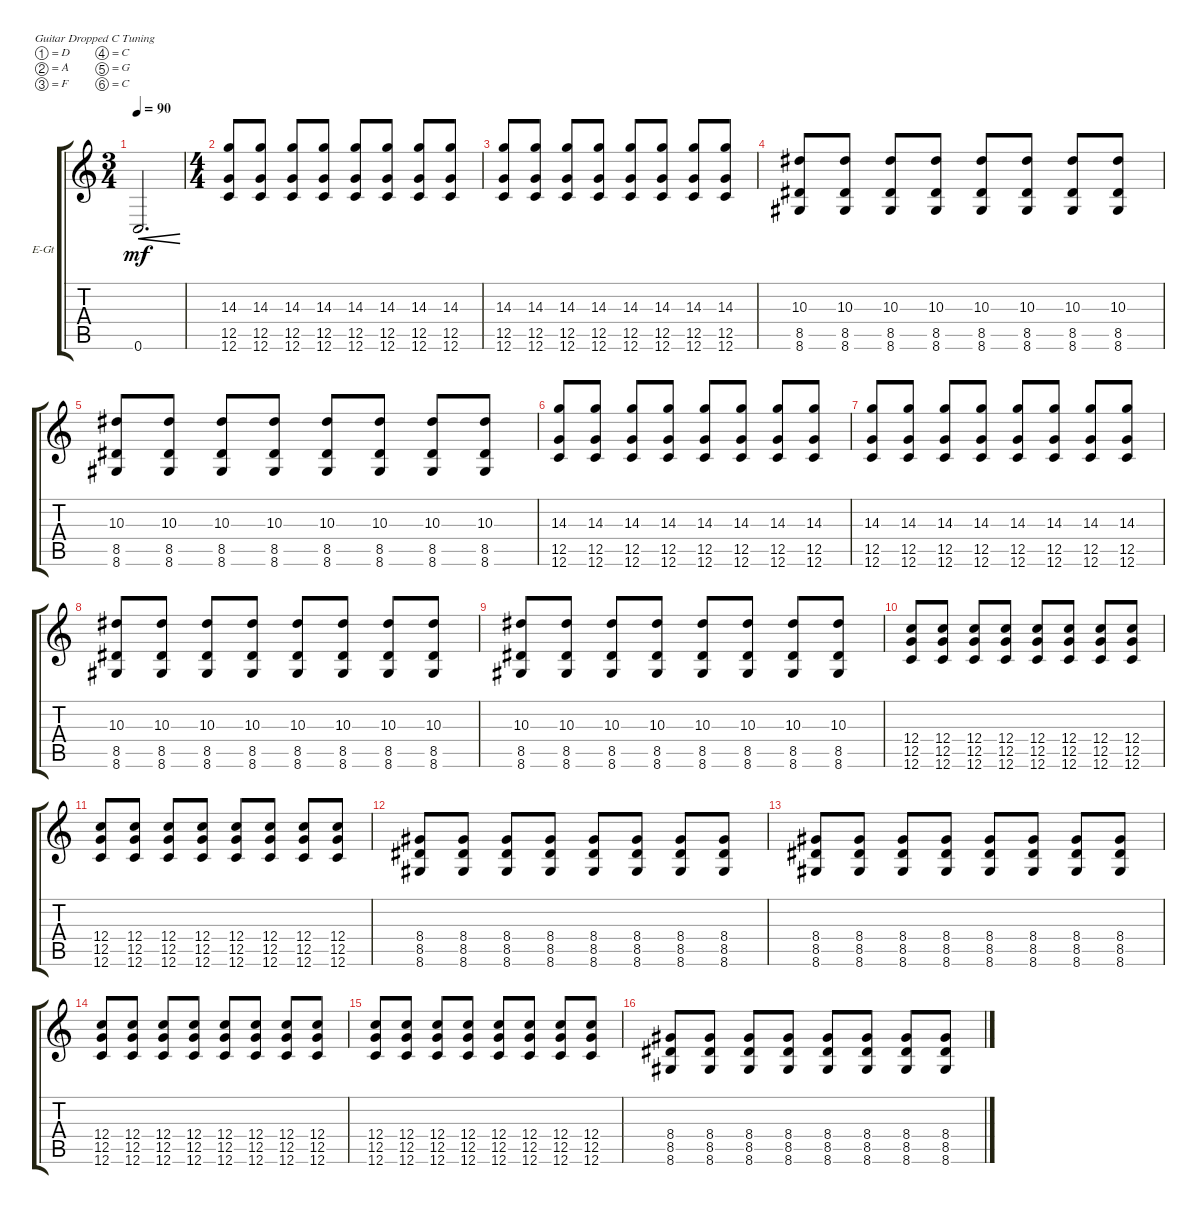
\defaultSystemsLayout 4
\bracketExtendMode groupsimilarinstruments
\firstSystemTrackNameOrientation horizontal
\otherSystemsTrackNameOrientation horizontal
\track ("Electric Guitar" "E-Gt") {instrument overdrivenguitar}
\staff {score tabs}
\tuning (D4 A3 F3 C3 G2 C2)
\ts (3 4)
\tempo 90
\clef g2
\ks c
0.6.2{d cre dy mf instrument overdrivenguitar} |
\ts (4 4)
(12.5 12.6 14.3).8 (12.5 12.6 14.3).8 (12.5 12.6 14.3).8 (12.5 12.6 14.3).8 (12.5 12.6 14.3).8 (12.5 12.6 14.3).8 (12.5 12.6 14.3).8 (12.5 12.6 14.3).8 |
(12.5 12.6 14.3).8 (12.5 12.6 14.3).8 (12.5 12.6 14.3).8 (12.5 12.6 14.3).8 (12.5 12.6 14.3).8 (12.5 12.6 14.3).8 (12.5 12.6 14.3).8 (12.5 12.6 14.3).8 |
(8.5 10.3 8.6).8 (8.5 10.3 8.6).8 (8.5 10.3 8.6).8 (8.5 10.3 8.6).8 (8.5 10.3 8.6).8 (8.5 10.3 8.6).8 (8.5 10.3 8.6).8 (8.5 10.3 8.6).8 |
(8.5 10.3 8.6).8 (8.5 10.3 8.6).8 (8.5 10.3 8.6).8 (8.5 10.3 8.6).8 (8.5 10.3 8.6).8 (8.5 10.3 8.6).8 (8.5 10.3 8.6).8 (8.5 10.3 8.6).8 |
(12.5 12.6 14.3).8 (12.5 12.6 14.3).8 (12.5 12.6 14.3).8 (12.5 12.6 14.3).8 (12.5 12.6 14.3).8 (12.5 12.6 14.3).8 (12.5 12.6 14.3).8 (12.5 12.6 14.3).8 |
(12.5 12.6 14.3).8 (12.5 12.6 14.3).8 (12.5 12.6 14.3).8 (12.5 12.6 14.3).8 (12.5 12.6 14.3).8 (12.5 12.6 14.3).8 (12.5 12.6 14.3).8 (12.5 12.6 14.3).8 |
(8.5 10.3 8.6).8 (8.5 10.3 8.6).8 (8.5 10.3 8.6).8 (8.5 10.3 8.6).8 (8.5 10.3 8.6).8 (8.5 10.3 8.6).8 (8.5 10.3 8.6).8 (8.5 10.3 8.6).8 |
(8.5 10.3 8.6).8 (8.5 10.3 8.6).8 (8.5 10.3 8.6).8 (8.5 10.3 8.6).8 (8.5 10.3 8.6).8 (8.5 10.3 8.6).8 (8.5 10.3 8.6).8 (8.5 10.3 8.6).8 |
(12.6 12.5 12.4).8 (12.6 12.5 12.4).8 (12.6 12.5 12.4).8 (12.6 12.5 12.4).8 (12.6 12.5 12.4).8 (12.6 12.5 12.4).8 (12.6 12.5 12.4).8 (12.6 12.5 12.4).8 |
(12.6 12.5 12.4).8 (12.6 12.5 12.4).8 (12.6 12.5 12.4).8 (12.6 12.5 12.4).8 (12.6 12.5 12.4).8 (12.6 12.5 12.4).8 (12.6 12.5 12.4).8 (12.6 12.5 12.4).8 |
(8.5 8.6 8.4).8 (8.5 8.6 8.4).8 (8.5 8.6 8.4).8 (8.5 8.6 8.4).8 (8.5 8.6 8.4).8 (8.5 8.6 8.4).8 (8.5 8.6 8.4).8 (8.5 8.6 8.4).8 |
(8.5 8.6 8.4).8 (8.5 8.6 8.4).8 (8.5 8.6 8.4).8 (8.5 8.6 8.4).8 (8.5 8.6 8.4).8 (8.5 8.6 8.4).8 (8.5 8.6 8.4).8 (8.5 8.6 8.4).8 |
(12.6 12.5 12.4).8 (12.6 12.5 12.4).8 (12.6 12.5 12.4).8 (12.6 12.5 12.4).8 (12.6 12.5 12.4).8 (12.6 12.5 12.4).8 (12.6 12.5 12.4).8 (12.6 12.5 12.4).8 |
(12.6 12.5 12.4).8 (12.6 12.5 12.4).8 (12.6 12.5 12.4).8 (12.6 12.5 12.4).8 (12.6 12.5 12.4).8 (12.6 12.5 12.4).8 (12.6 12.5 12.4).8 (12.6 12.5 12.4).8 |
(8.5 8.6 8.4).8 (8.5 8.6 8.4).8 (8.5 8.6 8.4).8 (8.5 8.6 8.4).8 (8.5 8.6 8.4).8 (8.5 8.6 8.4).8 (8.5 8.6 8.4).8 (8.5 8.6 8.4).8
